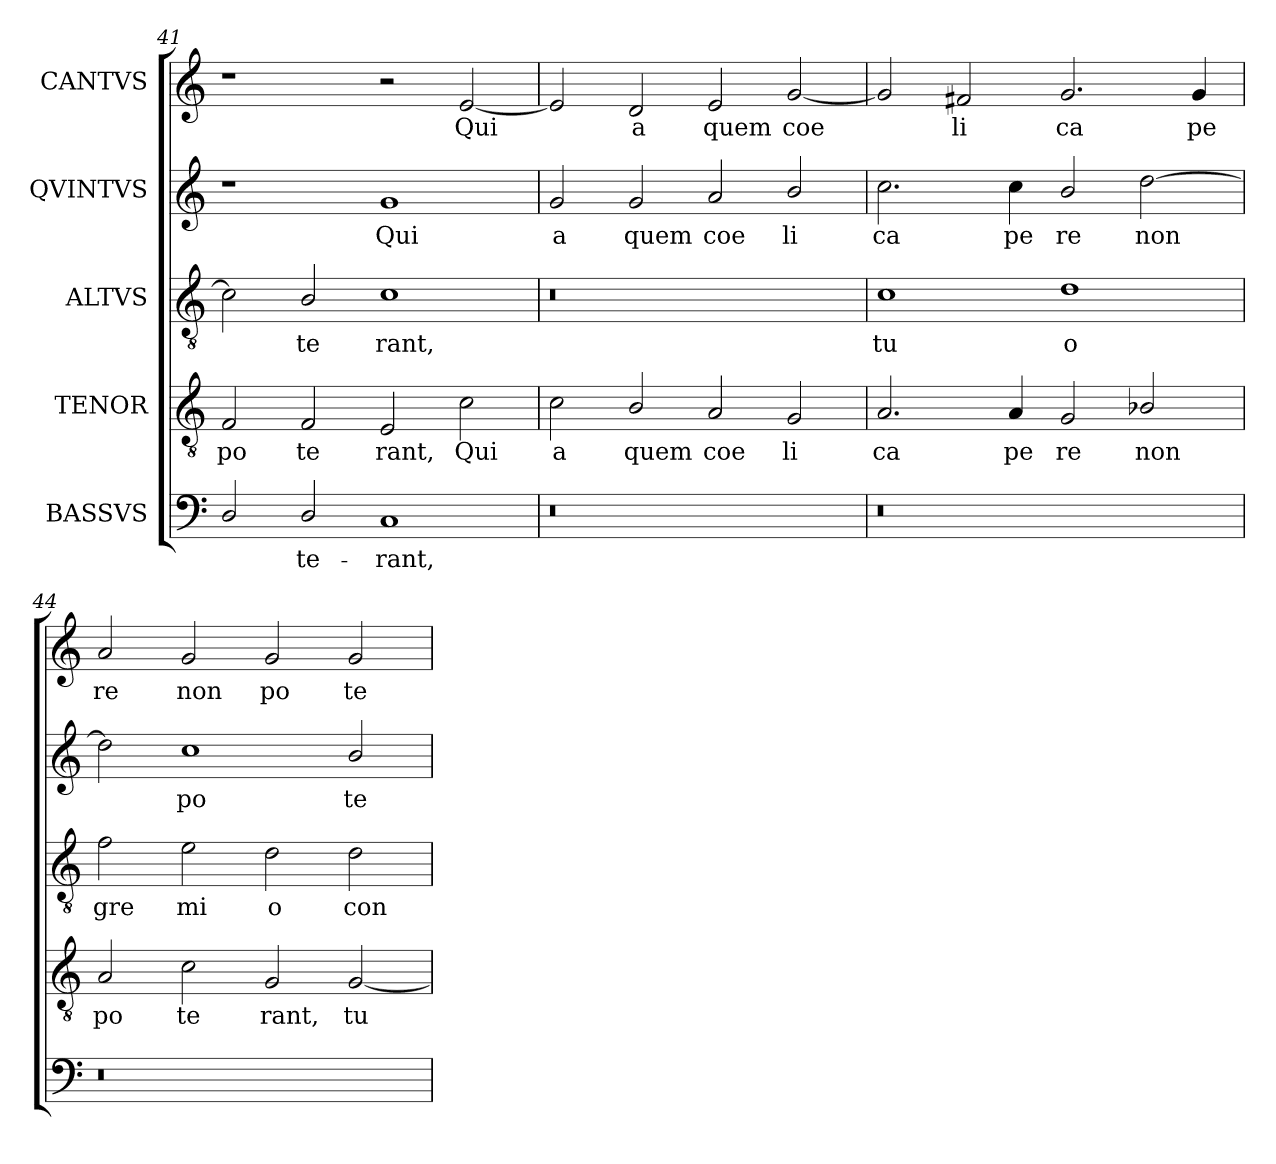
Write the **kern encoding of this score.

**kern	**text	**kern	**text	**kern	**text	**kern	**text	**kern	**text
*part5	*part5	*part4	*part4	*part3	*part3	*part2	*part2	*part1	*part1
*staff5	*staff5	*staff4	*staff4	*staff3	*staff3	*staff2	*staff2	*staff1	*staff1
*I"BASSVS	*	*I"TENOR	*	*I"ALTVS	*	*I"QVINTVS	*	*I"CANTVS	*
*clefF4	*	*clefGv2	*	*clefGv2	*	*clefG2	*	*clefG2	*
*k[]	*	*k[]	*	*k[]	*	*k[]	*	*k[]	*
*C:	*	*C:	*	*C:	*	*C:	*	*C:	*
=41	=41	=41	=41	=41	=41	=41	=41	=41	=41
!	!LO:LY:b:cj	!	!LO:LY:b:cj	!	!LO:LY:b:cj	!	!	!	!
2D/	--	2F/	po	2c\]	.	1r	.	1r	.
!	!LO:LY:b:cj	!	!LO:LY:b:cj	!	!LO:LY:b:cj	!	!	!	!
2D/	-te-	2F/	te	2B/	te	.	.	.	.
!	!LO:LY:b:cj	!	!LO:LY:b:cj	!	!LO:LY:b:cj	!	!LO:LY:b:cj	!	!
1C	-rant,	2E/	rant,	1c	rant,	1g	Qui	2r	.
!	!	!	!LO:LY:b:cj	!	!	!	!	!	!LO:LY:b:cj
.	.	2c\	Qui	.	.	.	.	[<2e/	Qui
!!LO:PB:g=z
=42	=42	=42	=42	=42	=42	=42	=42	=42	=42
!	!	!	!LO:LY:b:cj	!	!	!	!LO:LY:b:cj	!	!LO:LY:b:cj
0r	.	2c\	a	0r	.	2g/	a	2e/]	.
!	!	!	!LO:LY:b:cj	!	!	!	!LO:LY:b:cj	!	!LO:LY:b:cj
.	.	2B/	quem	.	.	2g/	quem	2d/	a
!	!	!	!LO:LY:b:cj	!	!	!	!LO:LY:b:cj	!	!LO:LY:b:cj
.	.	2A/	coe	.	.	2a/	coe	2e/	quem
!	!	!	!LO:LY:b:cj	!	!	!	!LO:LY:b:cj	!	!LO:LY:b:cj
.	.	2G/	li	.	.	2b/	li	[<2g/	coe
=43	=43	=43	=43	=43	=43	=43	=43	=43	=43
!	!	!	!LO:LY:b:cj	!	!LO:LY:b:cj	!	!LO:LY:b:cj	!	!LO:LY:b:cj
0r	.	2.A/	ca	1c	tu	2.cc\	ca	2g/]	.
!	!	!	!	!	!	!	!	!	!LO:LY:b:cj
.	.	.	.	.	.	.	.	2f#X/	li
!	!	!	!LO:LY:b:cj	!	!	!	!LO:LY:b:cj	!	!
.	.	4A/	pe	.	.	4cc\	pe	.	.
!	!	!	!LO:LY:b:cj	!	!LO:LY:b:cj	!	!LO:LY:b:cj	!	!LO:LY:b:cj
.	.	2G/	re	1d	o	2b/	re	2.g/	ca
!	!	!	!LO:LY:b:cj	!	!	!	!LO:LY:b:cj	!	!
.	.	2B-X/	non	.	.	[>2dd\	non	.	.
!	!	!	!	!	!	!	!	!	!LO:LY:b:cj
.	.	.	.	.	.	.	.	4g/	pe
=44	=44	=44	=44	=44	=44	=44	=44	=44	=44
!	!	!	!LO:LY:b:cj	!	!LO:LY:b:cj	!	!LO:LY:b:cj	!	!LO:LY:b:cj
0r	.	2A/	po	2f\	gre	2dd\]	.	2a/	re
!	!	!	!LO:LY:b:cj	!	!LO:LY:b:cj	!	!LO:LY:b:cj	!	!LO:LY:b:cj
.	.	2c\	te	2e\	mi	1cc	po	2g/	non
!	!	!	!LO:LY:b:cj	!	!LO:LY:b:cj	!	!	!	!LO:LY:b:cj
.	.	2G/	rant,	2d\	o	.	.	2g/	po
!	!	!	!LO:LY:b:cj	!	!LO:LY:b:cj	!	!LO:LY:b:cj	!	!LO:LY:b:cj
.	.	[<2G/	tu	2d\	con	2b/	te	2g/	te
=	=	=	=	=	=	=	=	=	=
*-	*-	*-	*-	*-	*-	*-	*-	*-	*-
